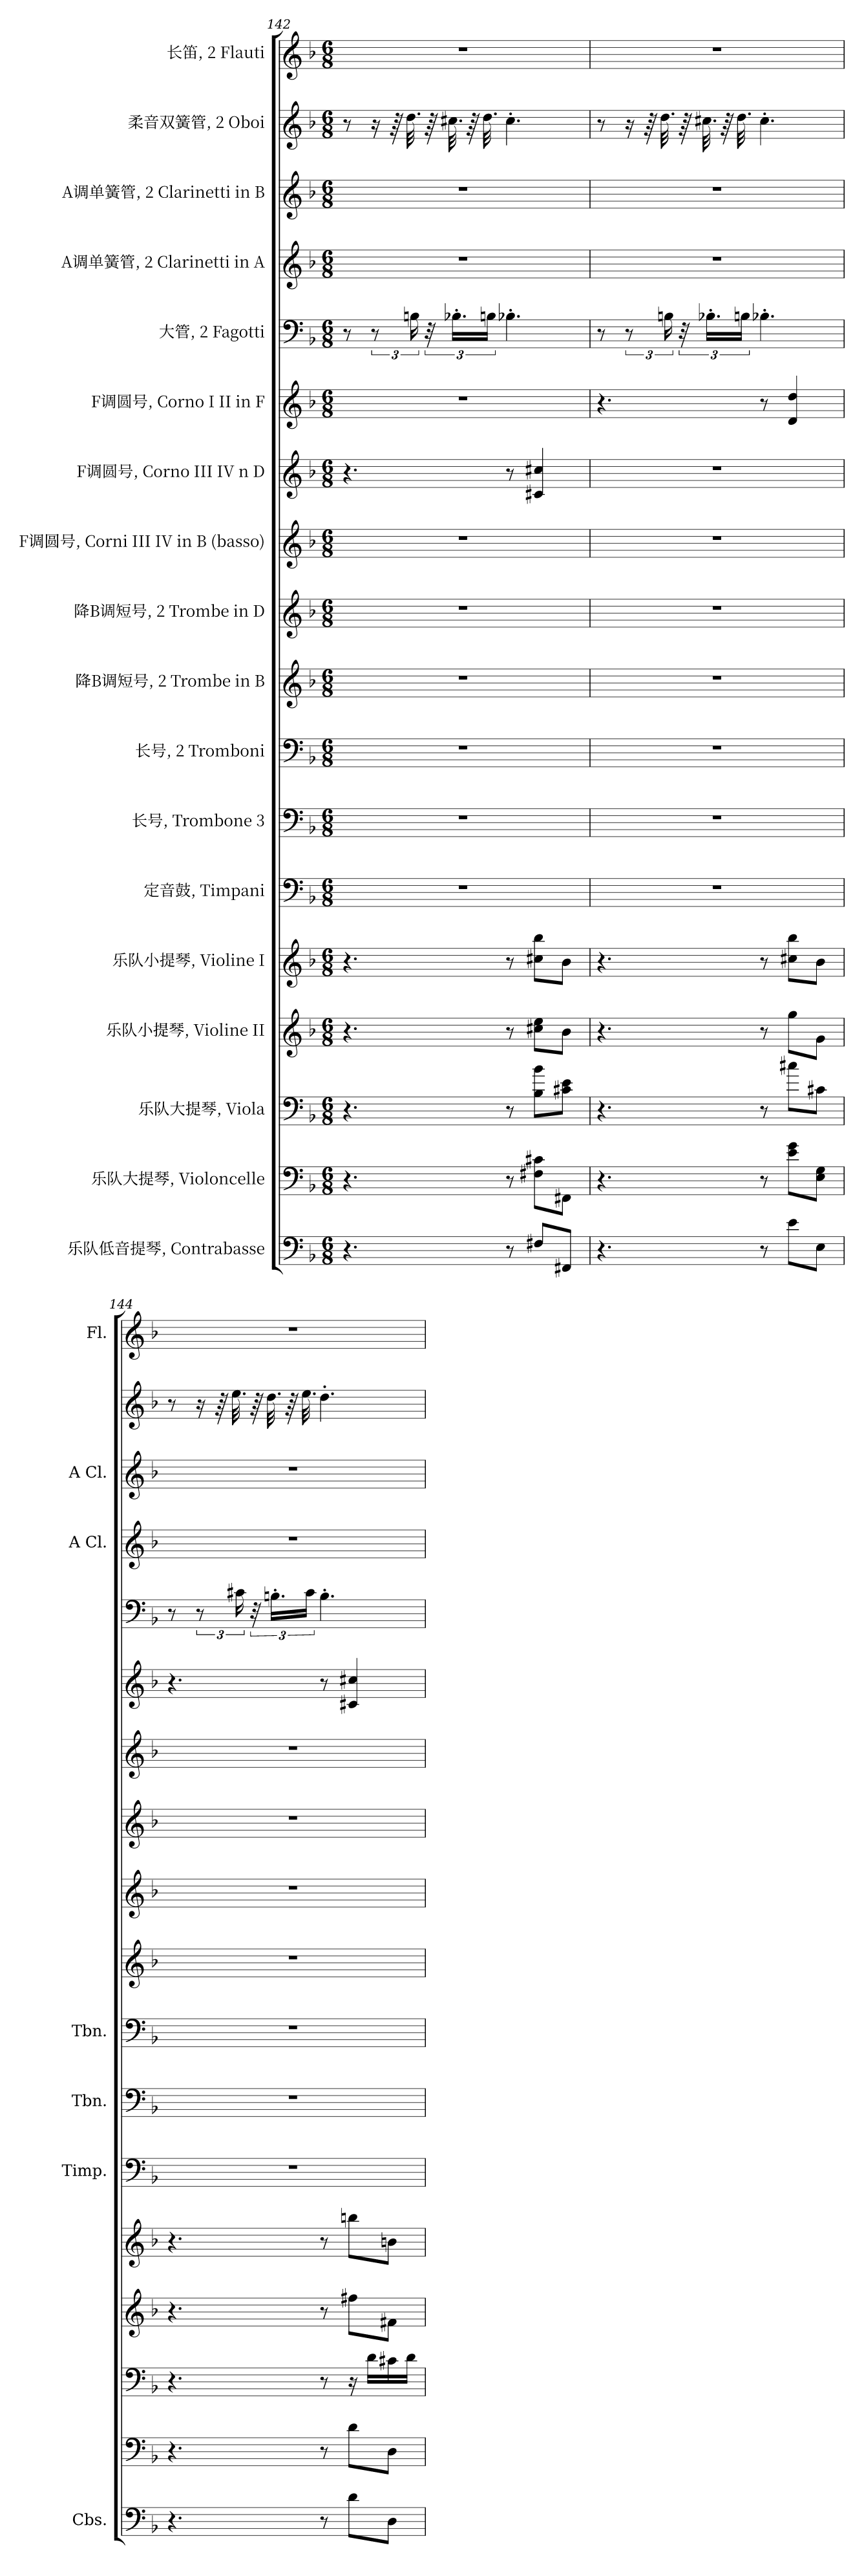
**kern	**kern	**kern	**kern	**kern	**kern	**kern	**kern	**kern	**kern	**kern	**kern	**kern	**kern	**kern	**kern	**kern	**kern
*part18	*part17	*part16	*part15	*part14	*part13	*part12	*part11	*part10	*part9	*part8	*part7	*part6	*part5	*part4	*part3	*part2	*part1
*staff18	*staff17	*staff16	*staff15	*staff14	*staff13	*staff12	*staff11	*staff10	*staff9	*staff8	*staff7	*staff6	*staff5	*staff4	*staff3	*staff2	*staff1
*I"乐队低音提琴, Contrabasse	*I"乐队大提琴, Violoncelle	*I"乐队大提琴, Viola	*I"乐队小提琴, Violine II	*I"乐队小提琴, Violine I	*I"定音鼓, Timpani	*I"长号, Trombone 3	*I"长号, 2 Tromboni	*I"降B调短号, 2 Trombe in B	*I"降B调短号, 2 Trombe in D	*I"F调圆号, Corni III IV in B (basso)	*I"F调圆号, Corno III IV n D	*I"F调圆号, Corno I II in F	*I"大管, 2 Fagotti	*I"A调单簧管, 2 Clarinetti in A	*I"A调单簧管, 2 Clarinetti in B	*I"柔音双簧管, 2 Oboi	*I"长笛, 2 Flauti
*I'Cbs.	*	*	*	*	*I'Timp.	*I'Tbn.	*I'Tbn.	*	*	*	*	*	*	*I'A Cl.	*I'A Cl.	*	*I'Fl.
*clefF4	*clefF4	*clefF4	*clefG2	*clefG2	*clefF4	*clefF4	*clefF4	*clefG2	*clefG2	*clefG2	*clefG2	*clefG2	*clefF4	*clefG2	*clefG2	*clefG2	*clefG2
*ITrd7c12	*	*	*	*	*	*	*	*ITrd1c2	*ITrd1c2	*ITrd4c7	*ITrd4c7	*ITrd4c7	*	*ITrd2c3	*ITrd2c3	*ITrd2c3	*
*k[b-]	*k[b-]	*k[b-]	*k[b-]	*k[b-]	*k[b-]	*k[b-]	*k[b-]	*k[b-e-a-]	*k[b-e-a-]	*k[b-e-]	*k[b-e-]	*k[b-e-]	*k[b-]	*k[f#c#]	*k[f#c#]	*k[f#c#]	*k[b-]
*M6/8	*M6/8	*M6/8	*M6/8	*M6/8	*M6/8	*M6/8	*M6/8	*M6/8	*M6/8	*M6/8	*M6/8	*M6/8	*M6/8	*M6/8	*M6/8	*M6/8	*M6/8
*MM87	*MM87	*MM87	*MM87	*MM87	*MM87	*MM87	*MM87	*MM87	*MM87	*MM87	*MM87	*MM87	*MM87	*MM87	*MM87	*MM87	*MM87
=142	=142	=142	=142	=142	=142	=142	=142	=142	=142	=142	=142	=142	=142	=142	=142	=142	=142
4.r	4.r	4.r	4.r	4.r	2.r	2.r	2.r	2.r	2.r	2.r	4.r	2.r	8r	2.r	2.r	8r	2.r
.	.	.	.	.	.	.	.	.	.	.	.	.	12r	.	.	16r	.
.	.	.	.	.	.	.	.	.	.	.	.	.	.	.	.	64r	.
.	.	.	.	.	.	.	.	.	.	.	.	.	.	.	.	32.b\	.
.	.	.	.	.	.	.	.	.	.	.	.	.	24Bn\	.	.	.	.
.	.	.	.	.	.	.	.	.	.	.	.	.	48r	.	.	64r	.
.	.	.	.	.	.	.	.	.	.	.	.	.	.	.	.	32.a#X\	.
.	.	.	.	.	.	.	.	.	.	.	.	.	24.B-X'\LL	.	.	.	.
.	.	.	.	.	.	.	.	.	.	.	.	.	.	.	.	64r	.
.	.	.	.	.	.	.	.	.	.	.	.	.	.	.	.	32.b\	.
.	.	.	.	.	.	.	.	.	.	.	.	.	24Bn\JJ	.	.	.	.
8r	8r	8r	8r	8r	.	.	.	.	.	.	8r	.	4.B-X'\	.	.	4.a#'\	.
8FF#X/L	8F#X\ 8c#X\L	8B-\ 8b-\L	8cc#X\ 8ee\L	8cc#X\ 8bb-\L	.	.	.	.	.	.	4F#X/ 4f#X/	.	.	.	.	.	.
8FFF#X/J	8FF#X\J	8c#X\ 8e\J	8b-\J	8b-\J	.	.	.	.	.	.	.	.	.	.	.	.	.
!!LO:PB:g=z
=143	=143	=143	=143	=143	=143	=143	=143	=143	=143	=143	=143	=143	=143	=143	=143	=143	=143
*	*	*	*	*	*	*	*	*	*	*	*	*	*	*	*	*	*MM84
4.r	4.r	4.r	4.r	4.r	2.r	2.r	2.r	2.r	2.r	2.r	2.r	4.r	8r	2.r	2.r	8r	2.r
.	.	.	.	.	.	.	.	.	.	.	.	.	12r	.	.	16r	.
.	.	.	.	.	.	.	.	.	.	.	.	.	.	.	.	64r	.
.	.	.	.	.	.	.	.	.	.	.	.	.	.	.	.	32.b\	.
.	.	.	.	.	.	.	.	.	.	.	.	.	24Bn\	.	.	.	.
.	.	.	.	.	.	.	.	.	.	.	.	.	48r	.	.	64r	.
.	.	.	.	.	.	.	.	.	.	.	.	.	.	.	.	32.a#X\	.
.	.	.	.	.	.	.	.	.	.	.	.	.	24.B-X'\LL	.	.	.	.
.	.	.	.	.	.	.	.	.	.	.	.	.	.	.	.	64r	.
.	.	.	.	.	.	.	.	.	.	.	.	.	.	.	.	32.b\	.
.	.	.	.	.	.	.	.	.	.	.	.	.	24Bn\JJ	.	.	.	.
8r	8r	8r	8r	8r	.	.	.	.	.	.	.	8r	4.B-X'\	.	.	4.a#'\	.
8E\L	8e\ 8g\L	8cc#X\L	8gg\L	8cc#X\ 8bb-\L	.	.	.	.	.	.	.	4G/ 4g/	.	.	.	.	.
8EE\J	8E\ 8G\J	8c#X\J	8g\J	8b-\J	.	.	.	.	.	.	.	.	.	.	.	.	.
=144	=144	=144	=144	=144	=144	=144	=144	=144	=144	=144	=144	=144	=144	=144	=144	=144	=144
*	*	*	*	*	*	*	*	*	*	*	*	*	*	*	*	*	*MM84
4.r	4.r	4.r	4.r	4.r	2.r	2.r	2.r	2.r	2.r	2.r	2.r	4.r	8r	2.r	2.r	8r	2.r
.	.	.	.	.	.	.	.	.	.	.	.	.	12r	.	.	16r	.
.	.	.	.	.	.	.	.	.	.	.	.	.	.	.	.	64r	.
.	.	.	.	.	.	.	.	.	.	.	.	.	.	.	.	32.cc#\	.
.	.	.	.	.	.	.	.	.	.	.	.	.	24c#X\	.	.	.	.
.	.	.	.	.	.	.	.	.	.	.	.	.	48r	.	.	64r	.
.	.	.	.	.	.	.	.	.	.	.	.	.	.	.	.	32.b\	.
.	.	.	.	.	.	.	.	.	.	.	.	.	24.Bn'\LL	.	.	.	.
.	.	.	.	.	.	.	.	.	.	.	.	.	.	.	.	64r	.
.	.	.	.	.	.	.	.	.	.	.	.	.	.	.	.	32.cc#\	.
.	.	.	.	.	.	.	.	.	.	.	.	.	24c#\JJ	.	.	.	.
8r	8r	8r	8r	8r	.	.	.	.	.	.	.	8r	4.B'\	.	.	4.b'\	.
8D\L	8d\L	16r	8ff#X\L	8bbn\L	.	.	.	.	.	.	.	4F#X/ 4f#X/	.	.	.	.	.
.	.	16d\LL	.	.	.	.	.	.	.	.	.	.	.	.	.	.	.
8DD\J	8D\J	16c#X\	8f#X\J	8bn\J	.	.	.	.	.	.	.	.	.	.	.	.	.
.	.	16d\JJ	.	.	.	.	.	.	.	.	.	.	.	.	.	.	.
=	=	=	=	=	=	=	=	=	=	=	=	=	=	=	=	=	=
*-	*-	*-	*-	*-	*-	*-	*-	*-	*-	*-	*-	*-	*-	*-	*-	*-	*-
